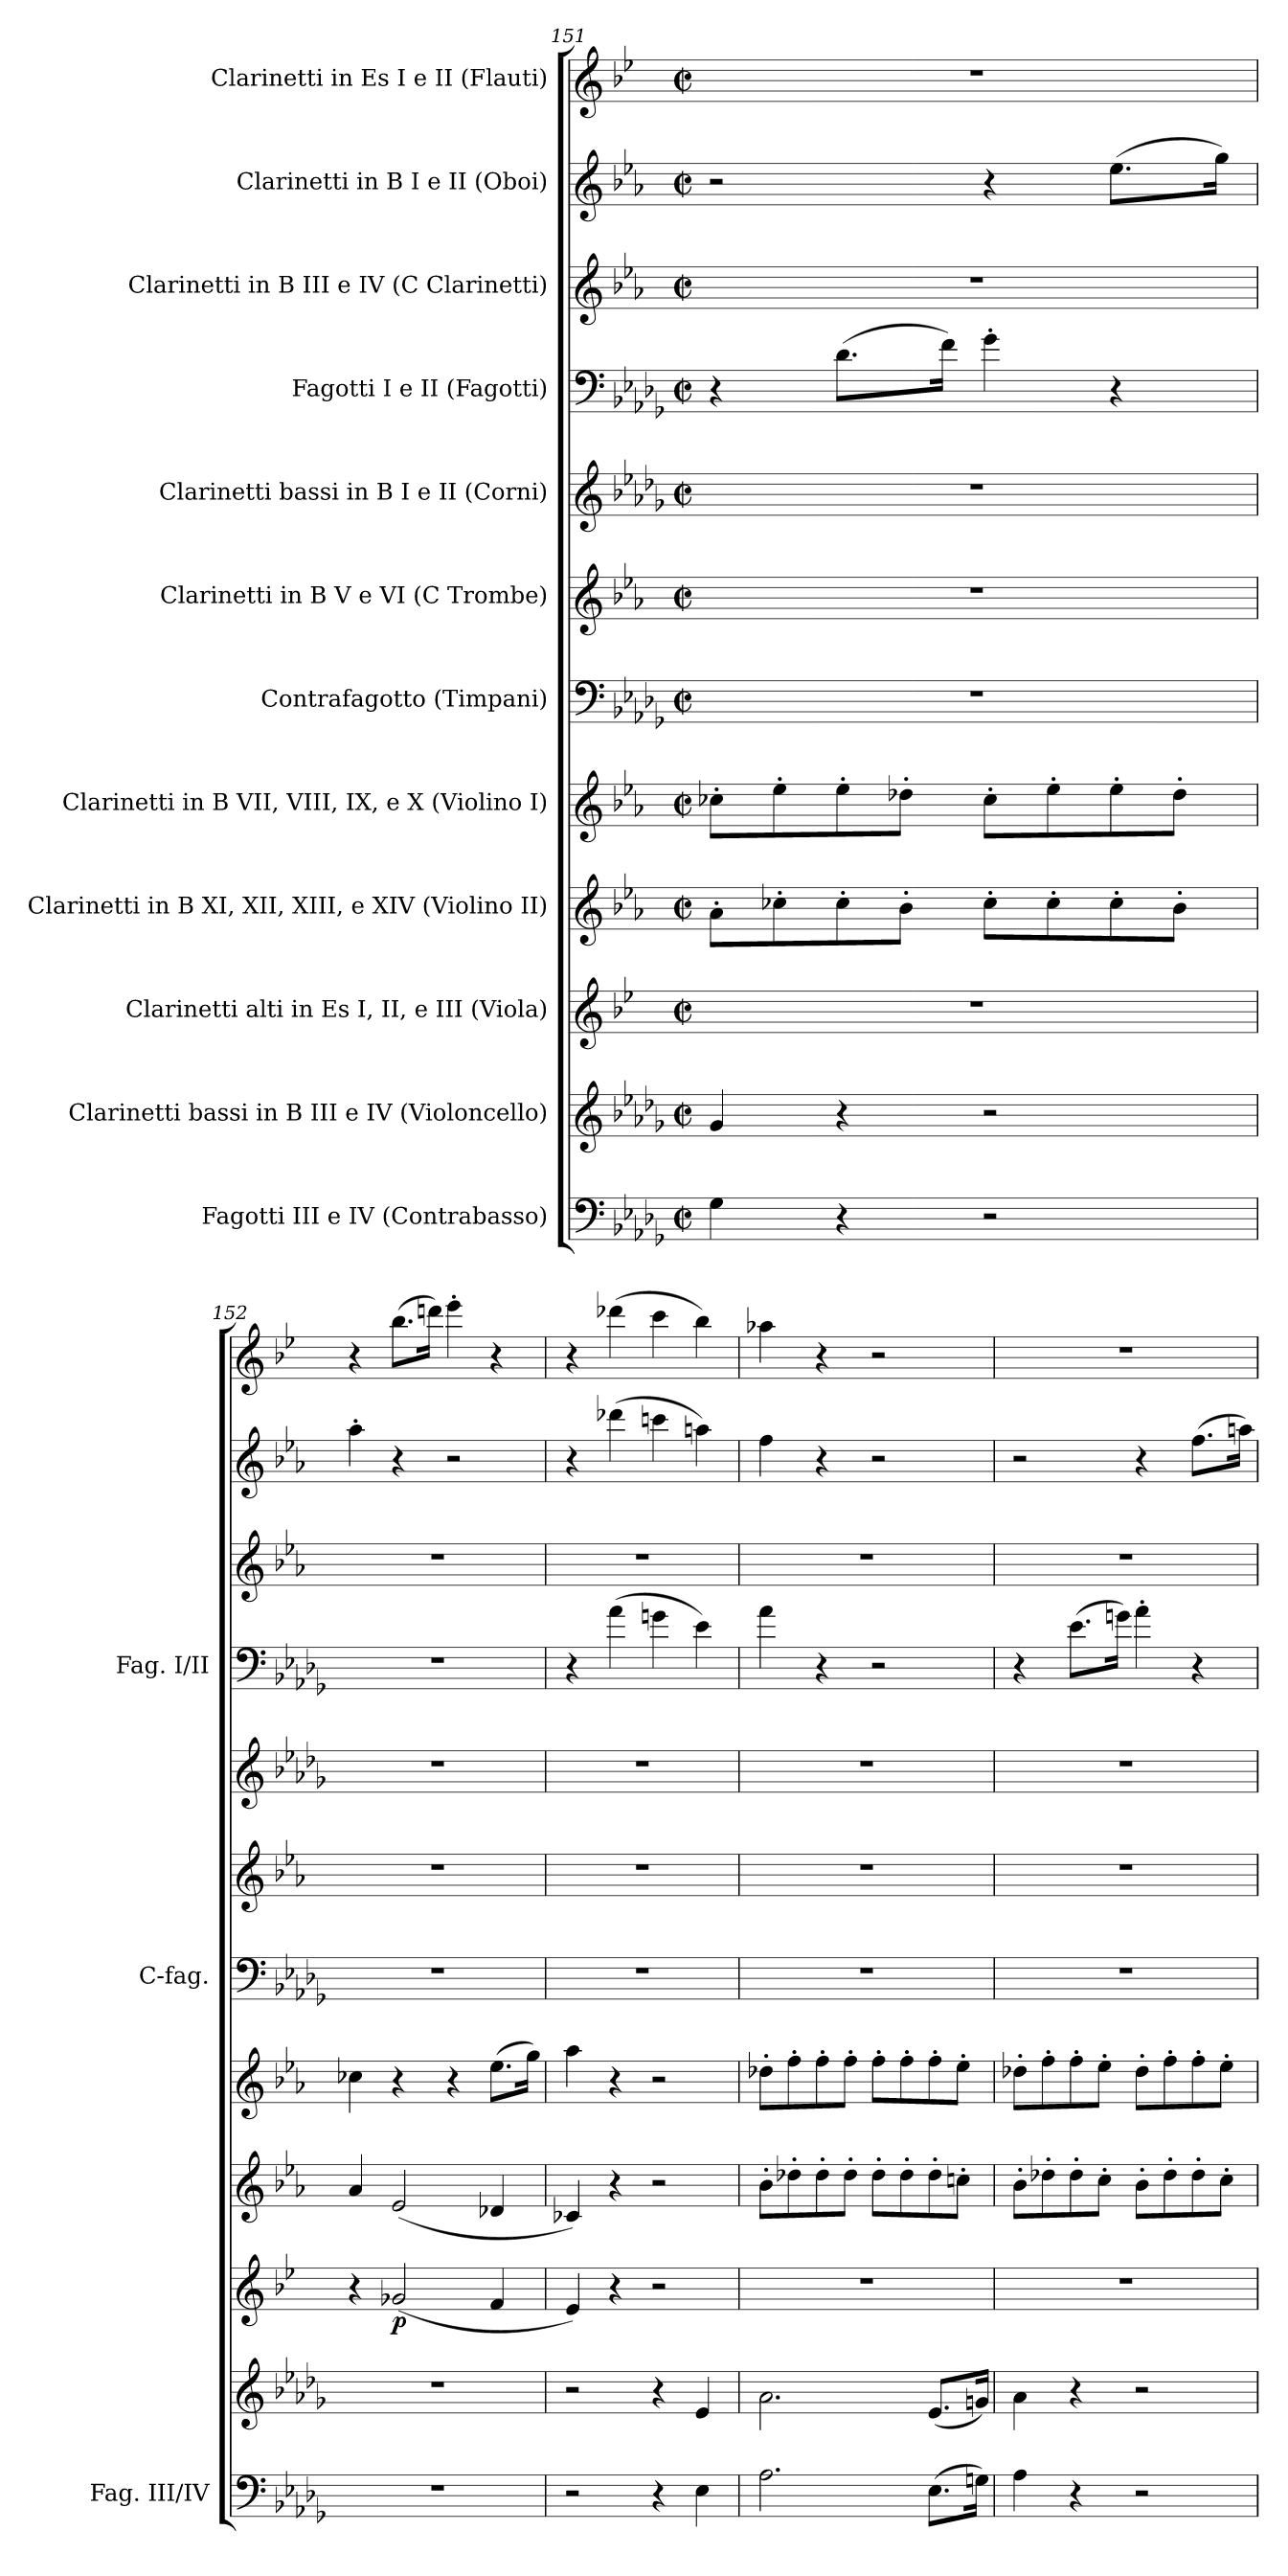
**kern	**kern	**kern	**dynam	**kern	**kern	**kern	**kern	**kern	**kern	**kern	**kern	**kern
*part12	*part11	*part10	*part10	*part9	*part8	*part7	*part6	*part5	*part4	*part3	*part2	*part1
*staff12	*staff11	*staff10	*staff10	*staff9	*staff8	*staff7	*staff6	*staff5	*staff4	*staff3	*staff2	*staff1
*I"Fagotti III e IV (Contrabasso)	*I"Clarinetti bassi in B III e IV (Violoncello)	*I"Clarinetti alti in Es I, II, e III (Viola)	*	*I"Clarinetti in B XI, XII, XIII, e XIV (Violino II)	*I"Clarinetti in B VII, VIII, IX, e X (Violino I)	*I"Contrafagotto (Timpani)	*I"Clarinetti in B V e VI (C Trombe)	*I"Clarinetti bassi in B I e II (Corni)	*I"Fagotti I e II (Fagotti)	*I"Clarinetti in B III e IV (C Clarinetti)	*I"Clarinetti in B I e II (Oboi)	*I"Clarinetti in Es I e II (Flauti)
*I'Fag. III/IV	*	*	*	*	*	*I'C-fag.	*	*	*I'Fag. I/II	*	*	*
*clefF4	*clefG2	*clefG2	*	*clefG2	*clefG2	*clefF4	*clefG2	*clefG2	*clefF4	*clefG2	*clefG2	*clefG2
*	*ITrd8c14	*ITrd5c9	*	*ITrd1c2	*ITrd1c2	*ITrd7c12	*ITrd1c2	*ITrd8c14	*	*ITrd1c2	*ITrd1c2	*ITrd-2c-3
*k[b-e-a-d-g-]	*k[b-e-a-d-g-]	*k[b-e-a-d-g-]	*	*k[b-e-a-d-g-]	*k[b-e-a-d-g-]	*k[b-e-a-d-g-]	*k[b-e-a-d-g-]	*k[b-e-a-d-g-]	*k[b-e-a-d-g-]	*k[b-e-a-d-g-]	*k[b-e-a-d-g-]	*k[b-e-a-d-g-]
*M2/2	*M2/2	*M2/2	*	*M2/2	*M2/2	*M2/2	*M2/2	*M2/2	*M2/2	*M2/2	*M2/2	*M2/2
*met(c|)	*met(c|)	*met(c|)	*	*met(c|)	*met(c|)	*met(c|)	*met(c|)	*met(c|)	*met(c|)	*met(c|)	*met(c|)	*met(c|)
=151	=151	=151	=151	=151	=151	=151	=151	=151	=151	=151	=151	=151
4G-\	4G-/	1r	.	8g-'\L	8b--X'\L	1r	1r	1r	4r	1r	2r	1r
.	.	.	.	8b--X'\	8dd-'\	.	.	.	.	.	.	.
4r	4r	.	.	8b--'\	8dd-'\	.	.	.	(>8.d-\L	.	.	.
.	.	.	.	8a-'\J	8cc-X'\J	.	.	.	.	.	.	.
.	.	.	.	.	.	.	.	.	16f\Jk)	.	.	.
2r	2r	.	.	8b--'\L	8b--'\L	.	.	.	4g-'\	.	4r	.
.	.	.	.	8b--'\	8dd-'\	.	.	.	.	.	.	.
.	.	.	.	8b--'\	8dd-'\	.	.	.	4r	.	(>8.dd-\L	.
.	.	.	.	8a-'\J	8cc-'\J	.	.	.	.	.	.	.
.	.	.	.	.	.	.	.	.	.	.	16ff\Jk)	.
=152	=152	=152	=152	=152	=152	=152	=152	=152	=152	=152	=152	=152
1r	1r	4r	.	4g-/	4b--X\	1r	1r	1r	1r	1r	4gg-'\	4r
!	!	!	!LO:DY:b	!	!	!	!	!	!	!	!	!
.	.	(<2B--X/	p	(<2d-/	4r	.	.	.	.	.	4r	(>8.ddd-\L
.	.	.	.	.	.	.	.	.	.	.	.	16fffn\Jk)
.	.	.	.	.	4r	.	.	.	.	.	2r	4ggg-'\
.	.	4A-/	.	4c-X/	(>8.dd-\L	.	.	.	.	.	.	4r
.	.	.	.	.	16ff\Jk)	.	.	.	.	.	.	.
=153	=153	=153	=153	=153	=153	=153	=153	=153	=153	=153	=153	=153
2r	2r	4G-/)	.	4B--X/)	4gg-\	1r	1r	1r	4r	1r	4r	4r
.	.	4r	.	4r	4r	.	.	.	(>4a-\	.	(>4ccc-X\	(>4fff-X\
4r	4r	2r	.	2r	2r	.	.	.	4gn\	.	4bb-X\	4eee-\
4E-\	4E-/	.	.	.	.	.	.	.	4e-\)	.	4ggn\)	4ddd-\)
=154	=154	=154	=154	=154	=154	=154	=154	=154	=154	=154	=154	=154
2.A-\	2.A-\	1r	.	8a-'\L	8cc-X'\L	1r	1r	1r	4a-\	1r	4ee-\	4ccc-X\
.	.	.	.	8cc-X'\	8ee-'\	.	.	.	.	.	.	.
.	.	.	.	8cc-'\	8ee-'\	.	.	.	4r	.	4r	4r
.	.	.	.	8cc-'\J	8ee-'\J	.	.	.	.	.	.	.
.	.	.	.	8cc-'\L	8ee-'\L	.	.	.	2r	.	2r	2r
.	.	.	.	8cc-'\	8ee-'\	.	.	.	.	.	.	.
(>8.E-\L	(<8.E-/L	.	.	8cc-'\	8ee-'\	.	.	.	.	.	.	.
.	.	.	.	8b-X'\J	8dd-'\J	.	.	.	.	.	.	.
16Gn\Jk)	16Gn/Jk)	.	.	.	.	.	.	.	.	.	.	.
=155	=155	=155	=155	=155	=155	=155	=155	=155	=155	=155	=155	=155
4A-\	4A-\	1r	.	8a-'\L	8cc-X'\L	1r	1r	1r	4r	1r	2r	1r
.	.	.	.	8cc-X'\	8ee-'\	.	.	.	.	.	.	.
4r	4r	.	.	8cc-'\	8ee-'\	.	.	.	(>8.e-\L	.	.	.
.	.	.	.	8b-'\J	8dd-'\J	.	.	.	.	.	.	.
.	.	.	.	.	.	.	.	.	16gn\Jk)	.	.	.
2r	2r	.	.	8a-'\L	8cc-'\L	.	.	.	4a-'\	.	4r	.
.	.	.	.	8cc-'\	8ee-'\	.	.	.	.	.	.	.
.	.	.	.	8cc-'\	8ee-'\	.	.	.	4r	.	(>8.ee-\L	.
.	.	.	.	8b-'\J	8dd-'\J	.	.	.	.	.	.	.
.	.	.	.	.	.	.	.	.	.	.	16ggn\Jk)	.
=	=	=	=	=	=	=	=	=	=	=	=	=
*-	*-	*-	*-	*-	*-	*-	*-	*-	*-	*-	*-	*-
